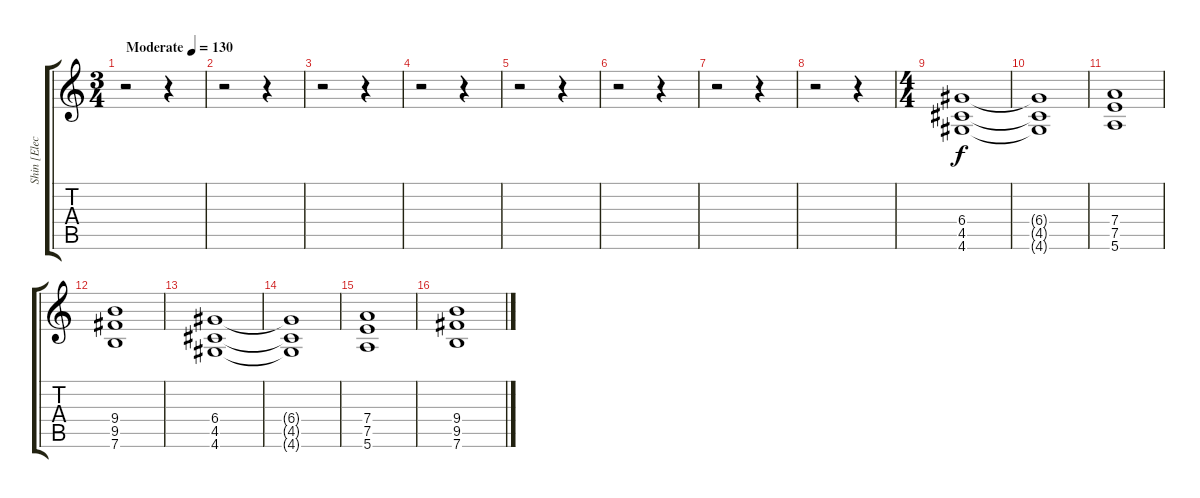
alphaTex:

\track ("Shin [Electric]" "Shin [Elec") {instrument distortionguitar}
\staff {score tabs}
\tuning (E4 B3 G3 D3 A2 E2) {hide}
\ts (3 4)
\tempo (130 "Moderate")
\clef g2
\ks c
r.2{dy f instrument distortionguitar} r.4 |
r.2 r.4 |
r.2 r.4 |
r.2 r.4 |
r.2 r.4 |
r.2 r.4 |
r.2 r.4 |
r.2 r.4 |
\ts (4 4)
(6.4 4.5 4.6).1{volume 8} |
(6.4{t} 4.5{t} 4.6{t}).1 |
(7.4 7.5 5.6).1 |
(9.4 9.5 7.6).1 |
(6.4 4.5 4.6).1 |
(6.4{t} 4.5{t} 4.6{t}).1 |
(7.4 7.5 5.6).1 |
(9.4 9.5 7.6).1
